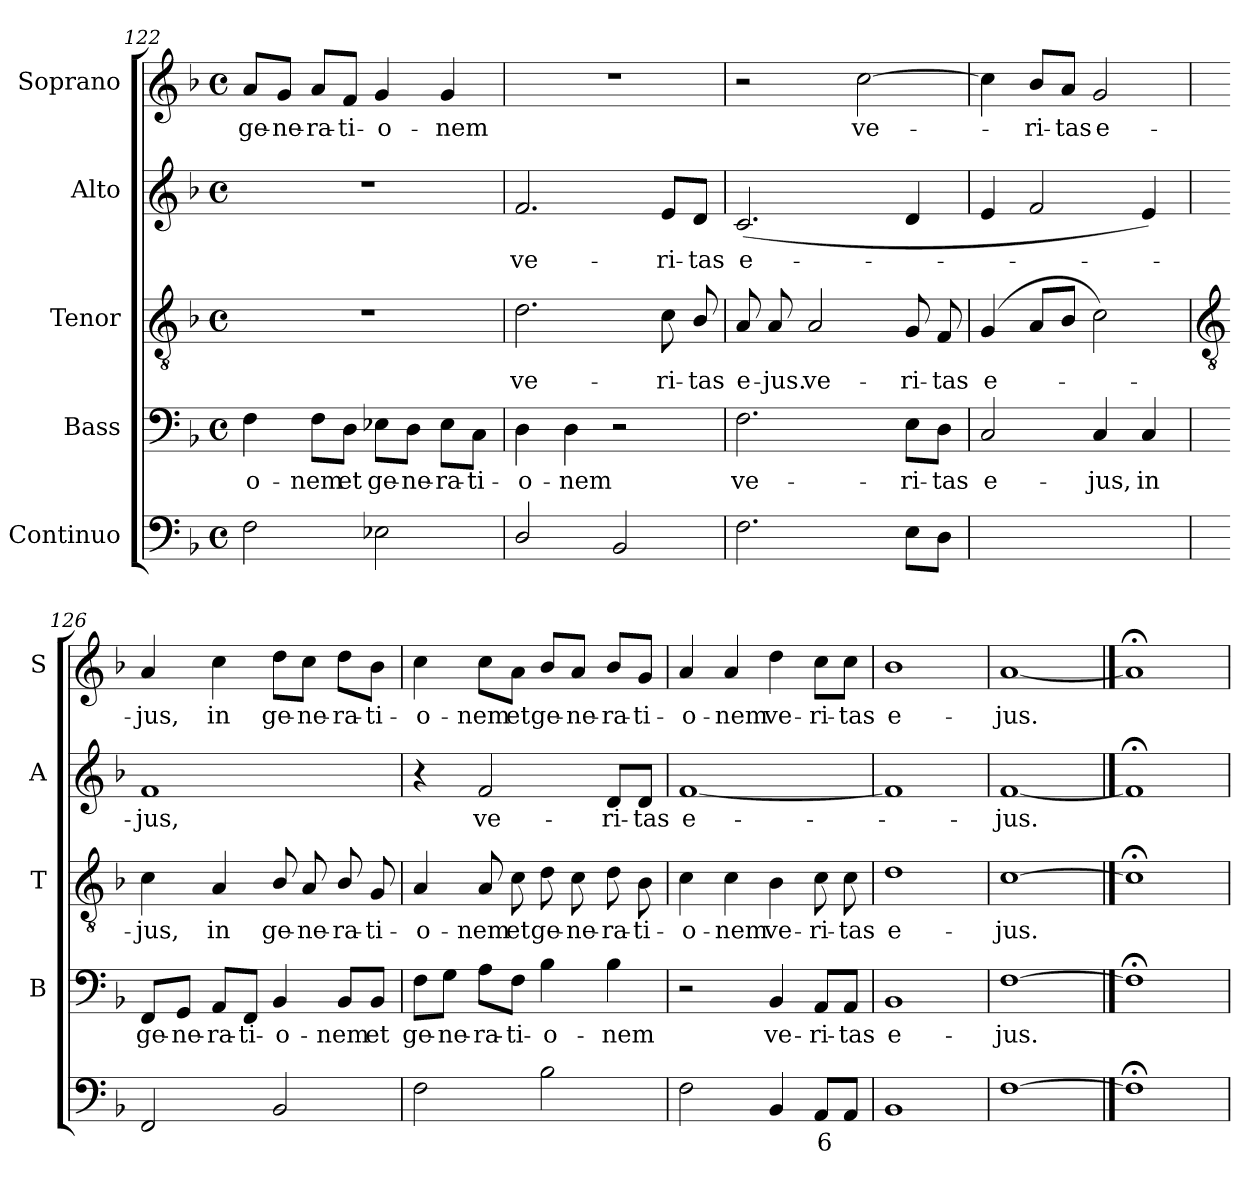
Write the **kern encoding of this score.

**kern	**text	**kern	**text	**kern	**text	**kern	**text	**kern	**text
*part5	*part5	*part4	*part4	*part3	*part3	*part2	*part2	*part1	*part1
*staff5	*staff5	*staff4	*staff4	*staff3	*staff3	*staff2	*staff2	*staff1	*staff1
*I"Continuo	*	*I"Bass	*	*I"Tenor	*	*I"Alto	*	*I"Soprano	*
*	*	*I'B	*	*I'T	*	*I'A	*	*I'S	*
!!LO:LB:g=z
*clefF4	*	*clefF4	*	*clefGv2	*	*clefG2	*	*clefG2	*
*k[b-]	*	*k[b-]	*	*k[b-]	*	*k[b-]	*	*k[b-]	*
*F:	*	*F:	*	*F:	*	*F:	*	*F:	*
*M4/4	*	*M4/4	*	*M4/4	*	*M4/4	*	*M4/4	*
*met(c)	*	*met(c)	*	*met(c)	*	*met(c)	*	*met(c)	*
=122	=122	=122	=122	=122	=122	=122	=122	=122	=122
!	!	!	!LO:LY:b	!	!	!	!	!	!LO:LY:b
2F	.	4F	-o-	1r	.	1r	.	8a/L	ge-
!	!	!	!	!	!	!	!	!	!LO:LY:b
.	.	.	.	.	.	.	.	8g/J	-ne-
!	!	!	!LO:LY:b	!	!	!	!	!	!LO:LY:b
.	.	8F\L	-nem	.	.	.	.	8a/L	-ra-
!	!	!	!LO:LY:b	!	!	!	!	!	!LO:LY:b
.	.	8D\J	et	.	.	.	.	8f/J	-ti-
!	!	!	!LO:LY:b	!	!	!	!	!	!LO:LY:b
2E-X	.	8E-X\L	ge-	.	.	.	.	4g	-o-
!	!	!	!LO:LY:b	!	!	!	!	!	!
.	.	8D\J	-ne-	.	.	.	.	.	.
!	!	!	!LO:LY:b	!	!	!	!	!	!LO:LY:b
.	.	8E-\L	-ra-	.	.	.	.	4g	-nem
!	!	!	!LO:LY:b	!	!	!	!	!	!
.	.	8C\J	-ti-	.	.	.	.	.	.
=123	=123	=123	=123	=123	=123	=123	=123	=123	=123
!	!	!	!LO:LY:b	!	!LO:LY:b	!	!LO:LY:b	!	!
2D/	.	4D	-o-	2.d	ve-	2.f	ve-	1r	.
!	!	!	!LO:LY:b	!	!	!	!	!	!
.	.	4D	-nem	.	.	.	.	.	.
2BB-	.	2r	.	.	.	.	.	.	.
!	!	!	!	!	!LO:LY:b	!	!LO:LY:b	!	!
.	.	.	.	8c	-ri-	8e/L	-ri-	.	.
!	!	!	!	!	!LO:LY:b	!	!LO:LY:b	!	!
.	.	.	.	8B-/	-tas	8d/J	-tas	.	.
=124	=124	=124	=124	=124	=124	=124	=124	=124	=124
!	!	!	!LO:LY:b	!	!LO:LY:b	!	!LO:LY:b	!	!
2.F	.	2.F	ve--	8A	e-	(<2.c	e-	2r	.
!	!	!	!	!	!LO:LY:b	!	!	!	!
.	.	.	.	8A	-jus.	.	.	.	.
!	!	!	!	!	!LO:LY:b	!	!	!	!
.	.	.	.	2A	ve-	.	.	.	.
!	!	!	!	!	!	!	!	!	!LO:LY:b
.	.	.	.	.	.	.	.	[2cc	ve-
!	!	!	!LO:LY:b	!	!LO:LY:b	!	!	!	!
8EL	.	8E\L	-ri-	8G	-ri-	4d	.	.	.
!	!	!	!LO:LY:b	!	!LO:LY:b	!	!	!	!
8DJ	.	8D\J	-tas	8F	-tas	.	.	.	.
=125	=125	=125	=125	=125	=125	=125	=125	=125	=125
!	!LO:LY:b	!	!LO:LY:b	!	!LO:LY:b	!	!	!	!
[4Cyy	3	2C	e-	(<4G	e-	4e	.	4cc]	.
!	!LO:LY:b	!	!	!	!	!	!	!	!LO:LY:b
2Cyy_	4	.	.	8AL	.	2f	.	8b-/L	ri-
!	!	!	!	!	!	!	!	!	!LO:LY:b
.	.	.	.	8B-J	.	.	.	8a/J	-tas
!	!	!	!LO:LY:b	!	!	!	!	!	!LO:LY:b
.	.	4C	-jus,	2c)	.	.	.	2g	e-
!	!LO:LY:b	!	!LO:LY:b	!	!	!	!	!	!
4Cyy]	3	4C	in	.	.	4e)	.	.	.
!!LO:LB:g=z
=126	=126	=126	=126	=126	=126	=126	=126	=126	=126
*	*	*	*	*clefGv2	*	*	*	*	*
!	!	!	!LO:LY:b	!	!LO:LY:b	!	!LO:LY:b	!	!LO:LY:b
2FF	.	8FF/L	ge-	4c	jus,	1f	jus,	4a	-jus,
!	!	!	!LO:LY:b	!	!	!	!	!	!
.	.	8GG/J	-ne-	.	.	.	.	.	.
!	!	!	!LO:LY:b	!	!LO:LY:b	!	!	!	!LO:LY:b
.	.	8AA/L	-ra-	4A	in	.	.	4cc	in
!	!	!	!LO:LY:b	!	!	!	!	!	!
.	.	8FF/J	-ti-	.	.	.	.	.	.
!	!	!	!LO:LY:b	!	!LO:LY:b	!	!	!	!LO:LY:b
2BB-	.	4BB-	-o-	8B-/	ge-	.	.	8dd\L	ge-
!	!	!	!	!	!LO:LY:b	!	!	!	!LO:LY:b
.	.	.	.	8A	-ne-	.	.	8cc\J	-ne-
!	!	!	!LO:LY:b	!	!LO:LY:b	!	!	!	!LO:LY:b
.	.	8BB-/L	-nem	8B-/	-ra-	.	.	8dd\L	-ra-
!	!	!	!LO:LY:b	!	!LO:LY:b	!	!	!	!LO:LY:b
.	.	8BB-/J	et	8G	-ti-	.	.	8b-\J	-ti-
=127	=127	=127	=127	=127	=127	=127	=127	=127	=127
!	!	!	!LO:LY:b	!	!LO:LY:b	!	!	!	!LO:LY:b
2F	.	8F\L	ge-	4A	-o-	4r	.	4cc	-o-
!	!	!	!LO:LY:b	!	!	!	!	!	!
.	.	8G\J	-ne-	.	.	.	.	.	.
!	!	!	!LO:LY:b	!	!LO:LY:b	!	!LO:LY:b	!	!LO:LY:b
.	.	8A\L	-ra-	8A	-nem	2f	ve-	8cc\L	-nem
!	!	!	!LO:LY:b	!	!LO:LY:b	!	!	!	!LO:LY:b
.	.	8F\J	-ti-	8c	et	.	.	8a\J	et
!	!	!	!LO:LY:b	!	!LO:LY:b	!	!	!	!LO:LY:b
2B-	.	4B-	-o-	8d	ge-	.	.	8b-/L	ge-
!	!	!	!	!	!LO:LY:b	!	!	!	!LO:LY:b
.	.	.	.	8c	-ne-	.	.	8a/J	-ne-
!	!	!	!LO:LY:b	!	!LO:LY:b	!	!LO:LY:b	!	!LO:LY:b
.	.	4B-	-nem	8d	-ra-	8d/L	-ri-	8b-/L	-ra-
!	!	!	!	!	!LO:LY:b	!	!LO:LY:b	!	!LO:LY:b
.	.	.	.	8B-	-ti-	8d/J	-tas	8g/J	-ti-
=128	=128	=128	=128	=128	=128	=128	=128	=128	=128
!	!	!	!	!	!LO:LY:b	!	!LO:LY:b	!	!LO:LY:b
2F	.	2r	.	4c	-o-	[1f	e-	4a	-o-
!	!	!	!	!	!LO:LY:b	!	!	!	!LO:LY:b
.	.	.	.	4c	-nem	.	.	4a	-nem
!	!	!	!LO:LY:b	!	!LO:LY:b	!	!	!	!LO:LY:b
4BB-	.	4BB-	ve-	4B-	ve-	.	.	4dd	ve-
!	!LO:LY:b	!	!LO:LY:b	!	!LO:LY:b	!	!	!	!LO:LY:b
8AAL	6	8AA/L	-ri-	8c	-ri-	.	.	8cc\L	-ri-
!	!	!	!LO:LY:b	!	!LO:LY:b	!	!	!	!LO:LY:b
8AAJ	.	8AA/J	-tas	8c	-tas	.	.	8cc\J	-tas
=129	=129	=129	=129	=129	=129	=129	=129	=129	=129
!	!	!	!LO:LY:b	!	!LO:LY:b	!	!	!	!LO:LY:b
1BB-	.	1BB-	e-	1d	e-	1f]	.	1b-	e-
=130	=130	=130	=130	=130	=130	=130	=130	=130	=130
!	!	!	!LO:LY:b	!	!LO:LY:b	!	!LO:LY:b	!	!LO:LY:b
[1F	.	[1F	-jus.	[1c	-jus.	[1f	jus.	[1a	-jus.
==131	==131	==131	==131	==131	==131	==131	==131	==131	==131
1F;<]	.	1F;<]	.	1c;<]	.	1f;<]	.	1a;<]	.
=	=	=	=	=	=	=	=	=	=
*-	*-	*-	*-	*-	*-	*-	*-	*-	*-
